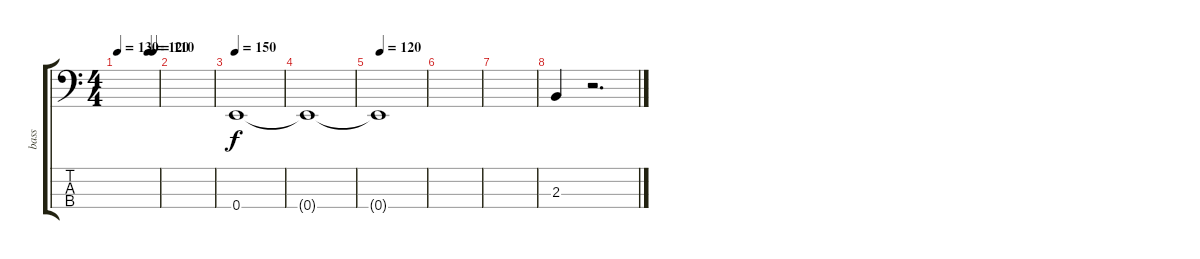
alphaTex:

\track ("bass" "bass") {instrument electricbassfinger}
\staff {score tabs}
\tuning (G2 D2 A1 E1) {hide}
\ts (4 4)
\tempo 130
\tempo (120 0.75)
\tempo (110 0.875)
\clef f4
\ks c
|
|
\tempo 150
0.4.1 |
0.4{t}.1 |
\tempo (120 0.0625)
0.4{t}.1 |
|
|
2.3.4 r.2{d}
